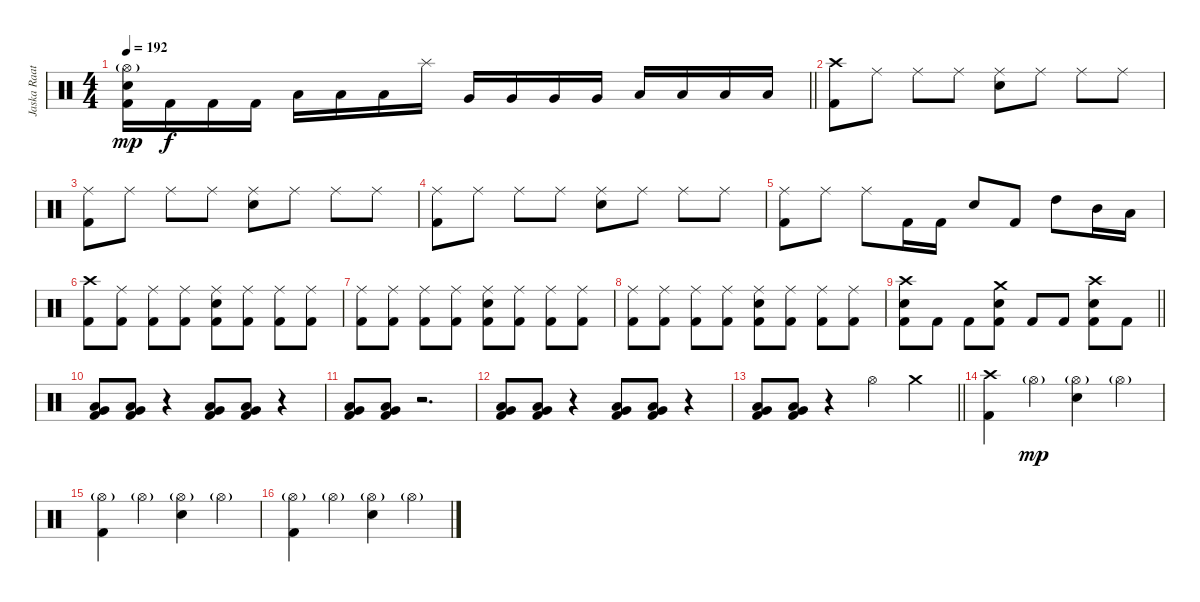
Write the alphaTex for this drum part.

\track ("Jaska Raatikainen" "Jaska Raat") {instrument percussion}
\staff {score}
\articulation defaults
\ts (4 4)
\tempo 192
\clef neutral
\barLineRight lightlight
\ks c
("Hi-Hat (open)"{g} "Electric Snare (hit)" "Kick (hit) 2").16{dy mp} "Kick (hit) 2".16{dy f} "Kick (hit) 2".16 "Kick (hit) 2".16 "Low Tom (hit)".16 "Low Tom (hit)".16 "Low Tom (hit)".16 "Splash (hit)".16 "Very Low Tom (hit)".16 "Very Low Tom (hit)".16 "Very Low Tom (hit)".16 "Very Low Tom (hit)".16 "Low Floor Tom (hit)".16 "Low Floor Tom (hit)".16 "Low Floor Tom (hit)".16 "Low Floor Tom (hit)".16 |
("Crash high (hit)" "Kick (hit) 2").8 "Ride (middle)".8 "Ride (middle)".8 "Ride (middle)".8 ("Ride (middle)" "Electric Snare (hit)").8 "Ride (middle)".8 "Ride (middle)".8 "Ride (middle)".8 |
("Ride (middle)" "Kick (hit) 2").8 "Ride (middle)".8 "Ride (middle)".8 "Ride (middle)".8 ("Ride (middle)" "Electric Snare (hit)").8 "Ride (middle)".8 "Ride (middle)".8 "Ride (middle)".8 |
("Ride (middle)" "Kick (hit) 2").8 "Ride (middle)".8 "Ride (middle)".8 "Ride (middle)".8 ("Ride (middle)" "Electric Snare (hit)").8 "Ride (middle)".8 "Ride (middle)".8 "Ride (middle)".8 |
("Ride (middle)" "Kick (hit) 2").8 "Ride (middle)".8 "Ride (middle)".8 "Kick (hit) 2".16 "Kick (hit) 2".16 "Electric Snare (hit)".8 "Kick (hit) 2".8 "High Tom (hit)".8 "Mid Tom (hit)".16 "Low Tom (hit)".16 |
("Crash high (hit)" "Kick (hit) 2").8 ("Ride (middle)" "Kick (hit) 2").8 ("Ride (middle)" "Kick (hit) 2").8 ("Ride (middle)" "Kick (hit) 2").8 ("Ride (middle)" "Electric Snare (hit)" "Kick (hit) 2").8 ("Ride (middle)" "Kick (hit) 2").8 ("Ride (middle)" "Kick (hit) 2").8 ("Ride (middle)" "Kick (hit) 2").8 |
("Ride (middle)" "Kick (hit) 2").8 ("Ride (middle)" "Kick (hit) 2").8 ("Ride (middle)" "Kick (hit) 2").8 ("Ride (middle)" "Kick (hit) 2").8 ("Ride (middle)" "Electric Snare (hit)" "Kick (hit) 2").8 ("Ride (middle)" "Kick (hit) 2").8 ("Ride (middle)" "Kick (hit) 2").8 ("Ride (middle)" "Kick (hit) 2").8 |
("Ride (middle)" "Kick (hit) 2").8 ("Ride (middle)" "Kick (hit) 2").8 ("Ride (middle)" "Kick (hit) 2").8 ("Ride (middle)" "Kick (hit) 2").8 ("Ride (middle)" "Electric Snare (hit)" "Kick (hit) 2").8 ("Ride (middle)" "Kick (hit) 2").8 ("Ride (middle)" "Kick (hit) 2").8 ("Ride (middle)" "Kick (hit) 2").8 |
\barLineRight lightlight
("Crash high (hit)" "Electric Snare (hit)" "Kick (hit) 2").8 "Kick (hit) 2".8 "Kick (hit) 2".8 ("Crash medium (hit)" "Electric Snare (hit)" "Kick (hit) 2").8 "Kick (hit) 2".8 "Kick (hit) 2".8 ("Crash high (hit)" "Electric Snare (hit)" "Kick (hit) 2").8 "Kick (hit) 2".8 |
("Very Low Tom (hit)" "Low Floor Tom (hit)" "Kick (hit) 2").8 ("Very Low Tom (hit)" "Low Floor Tom (hit)" "Kick (hit) 2").8 r.4 ("Very Low Tom (hit)" "Low Floor Tom (hit)" "Kick (hit) 2").8 ("Very Low Tom (hit)" "Low Floor Tom (hit)" "Kick (hit) 2").8 r.4 |
("Very Low Tom (hit)" "Low Floor Tom (hit)" "Kick (hit) 2").8 ("Very Low Tom (hit)" "Low Floor Tom (hit)" "Kick (hit) 2").8 r.2{d} |
("Very Low Tom (hit)" "Low Floor Tom (hit)" "Kick (hit) 2").8 ("Very Low Tom (hit)" "Low Floor Tom (hit)" "Kick (hit) 2").8 r.4 ("Very Low Tom (hit)" "Low Floor Tom (hit)" "Kick (hit) 2").8 ("Very Low Tom (hit)" "Low Floor Tom (hit)" "Kick (hit) 2").8 r.4 |
\barLineRight lightlight
("Very Low Tom (hit)" "Low Floor Tom (hit)" "Kick (hit) 2").8 ("Very Low Tom (hit)" "Low Floor Tom (hit)" "Kick (hit) 2").8 r.4 "Hi-Hat (open)".4 "Crash medium (hit)".4 |
("Crash high (hit)" "Kick (hit) 2").4 "Hi-Hat (open)"{g}.4{dy mp} ("Hi-Hat (open)"{g} "Electric Snare (hit)").4 "Hi-Hat (open)"{g}.4 |
("Hi-Hat (open)"{g} "Kick (hit) 2").4 "Hi-Hat (open)"{g}.4 ("Hi-Hat (open)"{g} "Electric Snare (hit)").4 "Hi-Hat (open)"{g}.4 |
("Hi-Hat (open)"{g} "Kick (hit) 2").4 "Hi-Hat (open)"{g}.4 ("Hi-Hat (open)"{g} "Electric Snare (hit)").4 "Hi-Hat (open)"{g}.4
